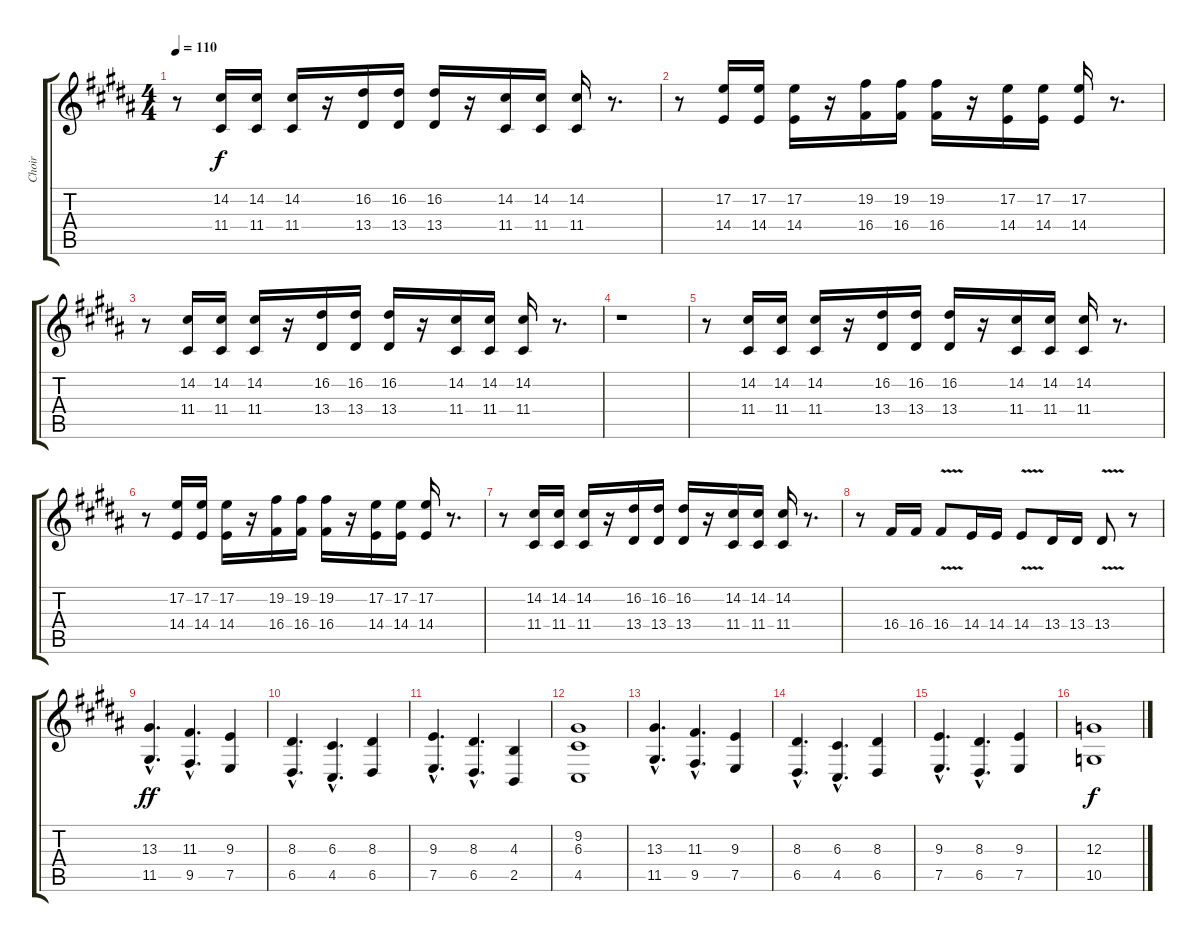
\track ("Choir" "Choir") {instrument choiraahs}
\staff {score tabs}
\tuning (E4 B3 G3 D3 A2 E2) {hide}
\ts (4 4)
\section ("" "")
\tempo 110
\clef g2
\ks b
r.8{dy f} (14.2 11.4).16 (14.2 11.4).16 (14.2 11.4).16 r.16 (16.2 13.4).16 (16.2 13.4).16 (16.2 13.4).16 r.16 (14.2 11.4).16 (14.2 11.4).16 (14.2 11.4).16 r.8{d} |
r.8 (17.2 14.4).16 (17.2 14.4).16 (17.2 14.4).16 r.16 (19.2 16.4).16 (19.2 16.4).16 (19.2 16.4).16 r.16 (17.2 14.4).16 (17.2 14.4).16 (17.2 14.4).16 r.8{d} |
r.8 (14.2 11.4).16 (14.2 11.4).16 (14.2 11.4).16 r.16 (16.2 13.4).16 (16.2 13.4).16 (16.2 13.4).16 r.16 (14.2 11.4).16 (14.2 11.4).16 (14.2 11.4).16 r.8{d} |
r.1 |
r.8 (14.2 11.4).16 (14.2 11.4).16 (14.2 11.4).16 r.16 (16.2 13.4).16 (16.2 13.4).16 (16.2 13.4).16 r.16 (14.2 11.4).16 (14.2 11.4).16 (14.2 11.4).16 r.8{d} |
r.8 (17.2 14.4).16 (17.2 14.4).16 (17.2 14.4).16 r.16 (19.2 16.4).16 (19.2 16.4).16 (19.2 16.4).16 r.16 (17.2 14.4).16 (17.2 14.4).16 (17.2 14.4).16 r.8{d} |
r.8 (14.2 11.4).16 (14.2 11.4).16 (14.2 11.4).16 r.16 (16.2 13.4).16 (16.2 13.4).16 (16.2 13.4).16 r.16 (14.2 11.4).16 (14.2 11.4).16 (14.2 11.4).16 r.8{d} |
r.8 16.4.16 16.4.16 16.4{v}.8 14.4.16 14.4.16 14.4{v}.8 13.4.16 13.4.16 13.4{v}.8 r.8 |
(13.3{hac} 11.5{hac}).4{d dy ff} (11.3{hac} 9.5{hac}).4{d} (9.3 7.5).4 |
(8.3{hac} 6.5{hac}).4{d} (6.3{hac} 4.5{hac}).4{d} (8.3 6.5).4 |
(9.3{hac} 7.5{hac}).4{d} (8.3{hac} 6.5{hac}).4{d} (4.3 2.5).4 |
(9.2 6.3 4.5).1 |
(13.3{hac} 11.5{hac}).4{d} (11.3{hac} 9.5{hac}).4{d} (9.3 7.5).4 |
(8.3{hac} 6.5{hac}).4{d} (6.3{hac} 4.5{hac}).4{d} (8.3 6.5).4 |
(9.3{hac} 7.5{hac}).4{d} (8.3{hac} 6.5{hac}).4{d} (9.3 7.5).4 |
(12.3 10.5).1{dy f}
